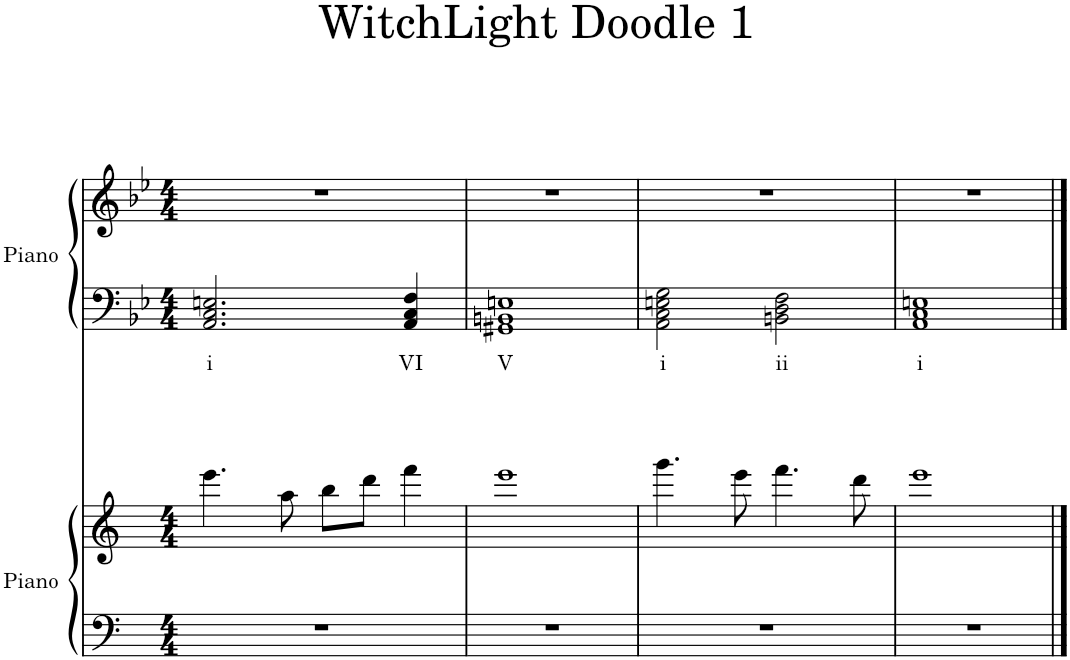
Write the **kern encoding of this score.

**kern	**kern	**kern	**text	**kern
*part2	*part2	*part1	*part1	*part1
*staff4	*staff3	*staff2	*staff2	*staff1
*I"Piano	*	*I"Piano	*	*
*I'Pno.	*	*I'Pno.	*	*
*clefF4	*clefG2	*clefF4	*	*clefG2
*k[]	*k[]	*k[b-e-]	*	*k[b-e-]
*M4/4	*M4/4	*M4/4	*	*M4/4
=1	=1	=1	=1	=1
!	!	!	!LO:LY:b	!
1r	4.eee\	2.AA/ 2.C/ 2.En/	i	1r
.	8aa\	.	.	.
.	8bb\L	.	.	.
.	8ddd\J	.	.	.
!	!	!	!LO:LY:b	!
.	4fff\	4AA/ 4C/ 4F/	VI	.
=2	=2	=2	=2	=2
!	!	!	!LO:LY:b	!
1r	1eee	1GG#X 1BBn 1En	V	1r
=3	=3	=3	=3	=3
!	!	!	!LO:LY:b	!
1r	4.ggg\	2AA\ 2C\ 2En\ 2G\	i	1r
.	8eee\	.	.	.
!	!	!	!LO:LY:b	!
.	4.fff\	2BBn\ 2D\ 2F\	ii	.
.	8ddd\	.	.	.
=4	=4	=4	=4	=4
!	!	!	!LO:LY:b	!
1r	1eee	1AA 1C 1En	i	1r
==	==	==	==	==
*-	*-	*-	*-	*-
